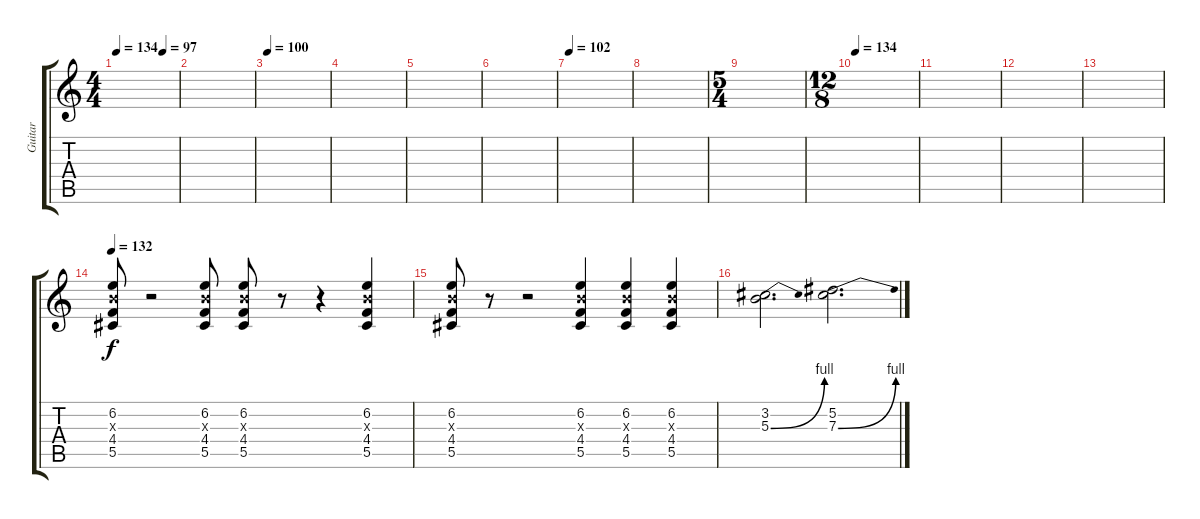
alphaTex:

\track ("Guitar" "Guitar") {instrument distortionguitar}
\staff {score tabs}
\tuning (Eb4 Bb3 Gb3 Db3 Ab2 Db2) {hide}
\ts (4 4)
\tempo 134
\tempo (97 0.75)
\tempo 134
\clef g2
\ks c
|
|
\tempo 100
|
|
|
|
\tempo 102
|
|
\ts (5 4)
|
\ts (12 8)
\tempo 134
|
|
|
|
\tempo 132
(6.2 5.3{x} 4.4 5.5).8 r.2 (6.2 5.3{x} 4.4 5.5).8 (6.2 5.3{x} 4.4 5.5).8 r.8 r.4 (6.2 5.3{x} 4.4 5.5).4 |
(6.2 5.3{x} 4.4 5.5).8 r.8 r.2 (6.2 5.3{x} 4.4 5.5).4 (6.2 5.3{x} 4.4 5.5).4 (6.2 5.3{x} 4.4 5.5).4 |
(3.2 5.3{be (bend 0 0 60 4)}).2{d} (5.2 7.3{be (bend 0 0 60 4)}).2{d}
